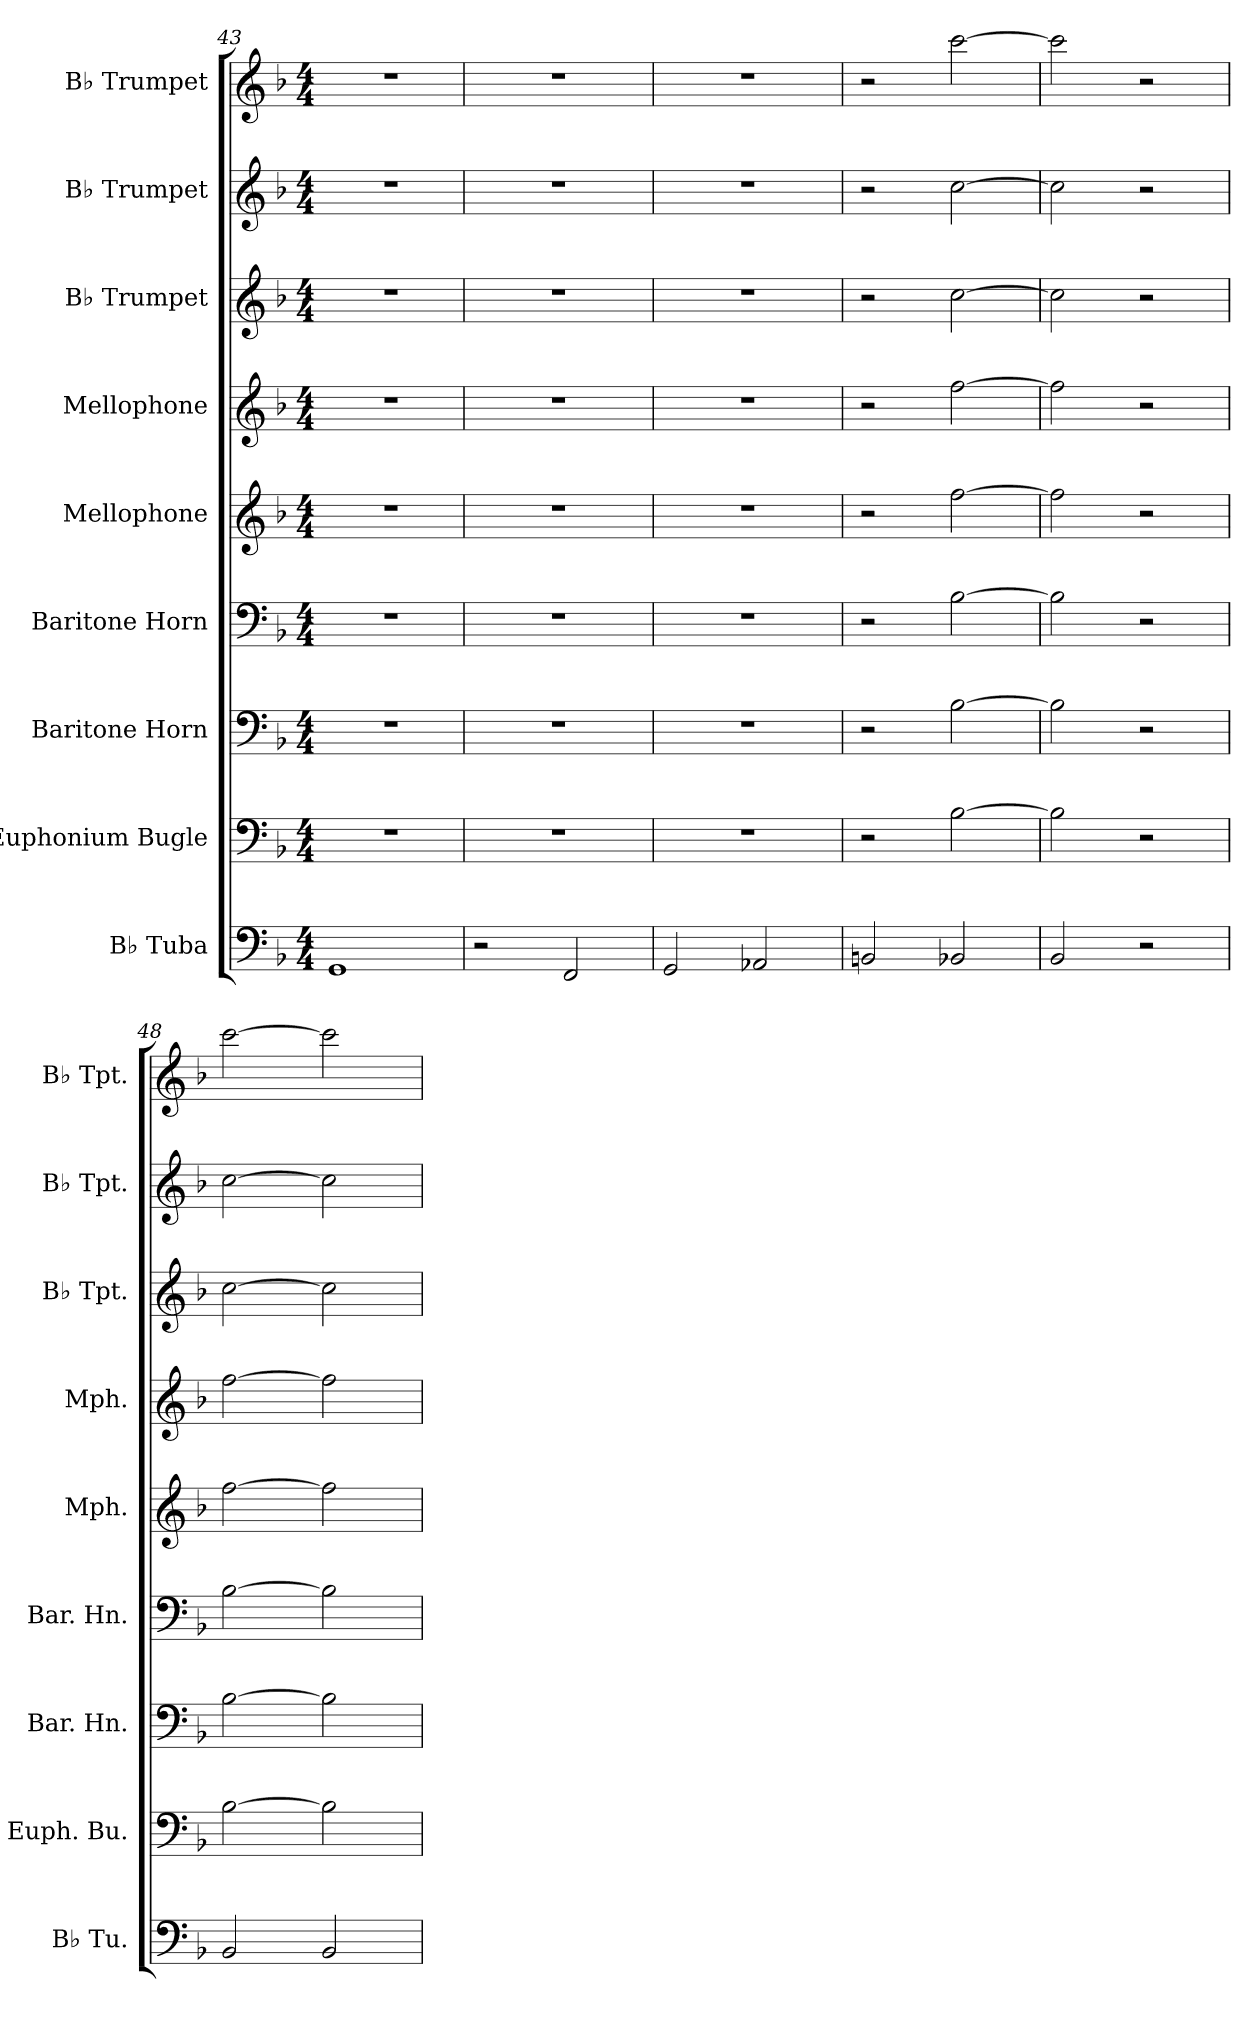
**kern	**kern	**kern	**kern	**kern	**kern	**kern	**kern	**kern
*part9	*part8	*part7	*part6	*part5	*part4	*part3	*part2	*part1
*staff9	*staff8	*staff7	*staff6	*staff5	*staff4	*staff3	*staff2	*staff1
*I"B♭ Tuba	*I"Euphonium Bugle	*I"Baritone Horn	*I"Baritone Horn	*I"Mellophone	*I"Mellophone	*I"B♭ Trumpet	*I"B♭ Trumpet	*I"B♭ Trumpet
*I'B♭ Tu.	*I'Euph. Bu.	*I'Bar. Hn.	*I'Bar. Hn.	*I'Mph.	*I'Mph.	*I'B♭ Tpt.	*I'B♭ Tpt.	*I'B♭ Tpt.
*clefF4	*clefF4	*clefF4	*clefF4	*clefG2	*clefG2	*clefG2	*clefG2	*clefG2
*	*	*	*	*ITrd4c7	*ITrd4c7	*ITrd1c2	*ITrd1c2	*ITrd1c2
*k[b-]	*k[b-]	*k[b-]	*k[b-]	*k[b-e-]	*k[b-e-]	*k[b-e-a-]	*k[b-e-a-]	*k[b-e-a-]
*M4/4	*M4/4	*M4/4	*M4/4	*M4/4	*M4/4	*M4/4	*M4/4	*M4/4
=43	=43	=43	=43	=43	=43	=43	=43	=43
1GG	1r	1r	1r	1r	1r	1r	1r	1r
=44	=44	=44	=44	=44	=44	=44	=44	=44
2r	1r	1r	1r	1r	1r	1r	1r	1r
2FF/	.	.	.	.	.	.	.	.
=45	=45	=45	=45	=45	=45	=45	=45	=45
2GG/	1r	1r	1r	1r	1r	1r	1r	1r
2AA-X/	.	.	.	.	.	.	.	.
=46	=46	=46	=46	=46	=46	=46	=46	=46
2BBn/	2r	2r	2r	2r	2r	2r	2r	2r
2BB-X/	[2B-\	[2B-\	[2B-\	[2b-\	[2b-\	[2b-\	[2b-\	[2bb-\
!!LO:PB:g=z
=47	=47	=47	=47	=47	=47	=47	=47	=47
2BB-/	2B-\]	2B-\]	2B-\]	2b-\]	2b-\]	2b-\]	2b-\]	2bb-\]
2r	2r	2r	2r	2r	2r	2r	2r	2r
=48	=48	=48	=48	=48	=48	=48	=48	=48
2BB-/	[2B-\	[2B-\	[2B-\	[2b-\	[2b-\	[2b-\	[2b-\	[2bb-\
2BB-/	2B-\]	2B-\]	2B-\]	2b-\]	2b-\]	2b-\]	2b-\]	2bb-\]
=	=	=	=	=	=	=	=	=
*-	*-	*-	*-	*-	*-	*-	*-	*-
